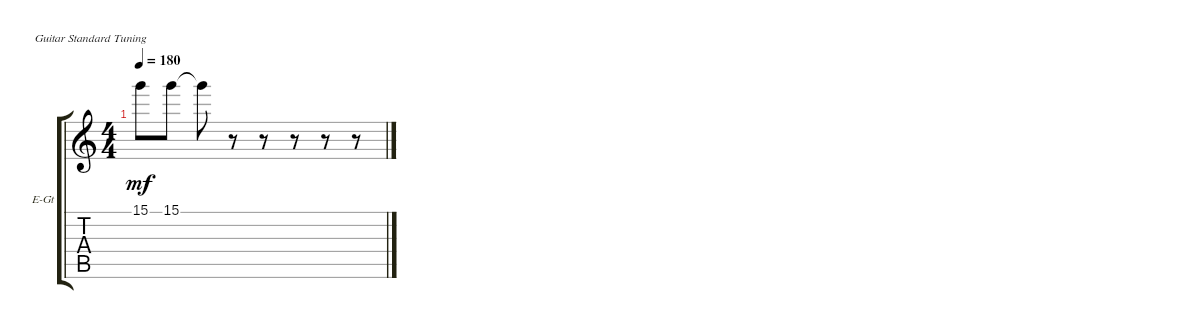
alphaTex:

\defaultSystemsLayout 4
\bracketExtendMode groupsimilarinstruments
\firstSystemTrackNameOrientation horizontal
\otherSystemsTrackNameOrientation horizontal
\track ("Electric Guitar" "E-Gt") {instrument overdrivenguitar}
\staff {score tabs}
\tuning (E4 B3 G3 D3 A2 E2)
\ts (4 4)
\tempo 180
\clef g2
\ks c
15.1.8{dy mf} 15.1.8 15.1{t}.8 r.8 r.8 r.8 r.8 r.8
